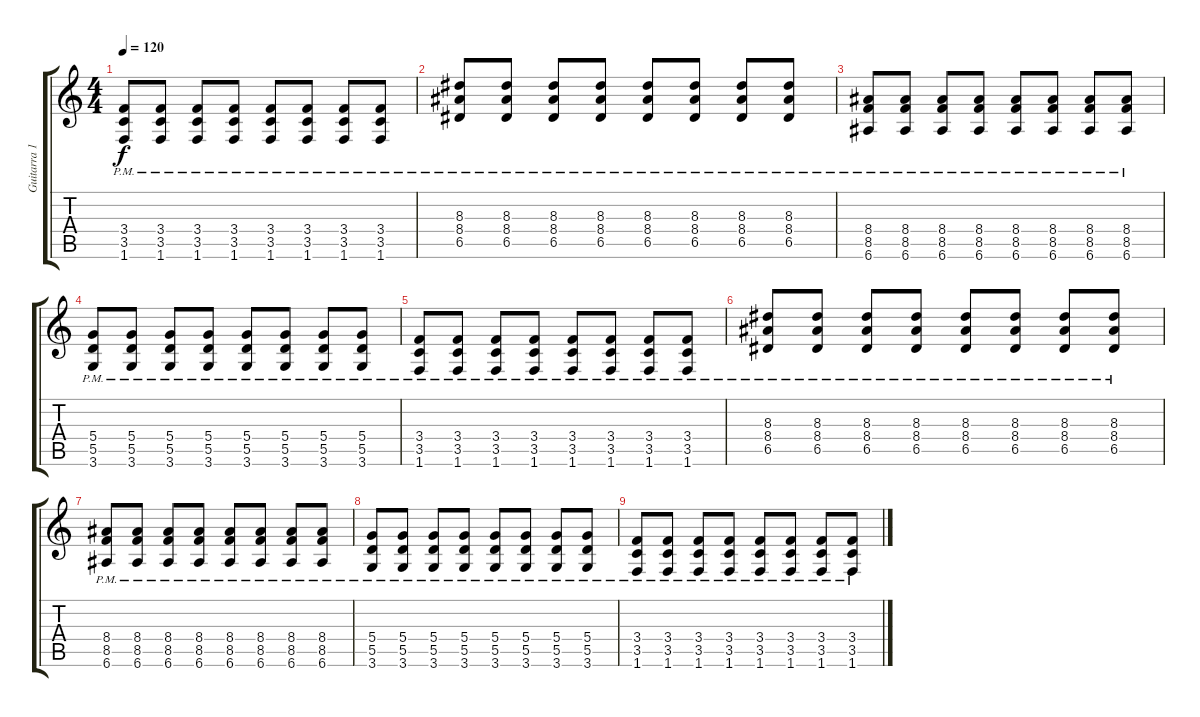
\track ("Guitarra 1" "Guitarra 1") {instrument overdrivenguitar}
\staff {score tabs}
\tuning (E4 B3 G3 D3 A2 E2) {hide}
\ts (4 4)
\tempo 120
\clef g2
\ks c
(3.4{pm} 3.5{pm} 1.6{pm}).8{dy f} (3.4{pm} 3.5{pm} 1.6{pm}).8 (3.4{pm} 3.5{pm} 1.6{pm}).8 (3.4{pm} 3.5{pm} 1.6{pm}).8 (3.4{pm} 3.5{pm} 1.6{pm}).8 (3.4{pm} 3.5{pm} 1.6{pm}).8 (3.4{pm} 3.5{pm} 1.6{pm}).8 (3.4{pm} 3.5{pm} 1.6{pm}).8 |
(8.3{pm} 8.4{pm} 6.5{pm}).8 (8.3{pm} 8.4{pm} 6.5{pm}).8 (8.3{pm} 8.4{pm} 6.5{pm}).8 (8.3{pm} 8.4{pm} 6.5{pm}).8 (8.3{pm} 8.4{pm} 6.5{pm}).8 (8.3{pm} 8.4{pm} 6.5{pm}).8 (8.3{pm} 8.4{pm} 6.5{pm}).8 (8.3{pm} 8.4{pm} 6.5{pm}).8 |
(8.4{pm} 8.5{pm} 6.6{pm}).8 (8.4{pm} 8.5{pm} 6.6{pm}).8 (8.4{pm} 8.5{pm} 6.6{pm}).8 (8.4{pm} 8.5{pm} 6.6{pm}).8 (8.4{pm} 8.5{pm} 6.6{pm}).8 (8.4{pm} 8.5{pm} 6.6{pm}).8 (8.4{pm} 8.5{pm} 6.6{pm}).8 (8.4{pm} 8.5{pm} 6.6{pm}).8 |
(5.4{pm} 5.5{pm} 3.6{pm}).8 (5.4{pm} 5.5{pm} 3.6{pm}).8 (5.4{pm} 5.5{pm} 3.6{pm}).8 (5.4{pm} 5.5{pm} 3.6{pm}).8 (5.4{pm} 5.5{pm} 3.6{pm}).8 (5.4{pm} 5.5{pm} 3.6{pm}).8 (5.4{pm} 5.5{pm} 3.6{pm}).8 (5.4{pm} 5.5{pm} 3.6{pm}).8 |
(3.4{pm} 3.5{pm} 1.6{pm}).8{volume 7 instrument overdrivenguitar} (3.4{pm} 3.5{pm} 1.6{pm}).8 (3.4{pm} 3.5{pm} 1.6{pm}).8 (3.4{pm} 3.5{pm} 1.6{pm}).8 (3.4{pm} 3.5{pm} 1.6{pm}).8 (3.4{pm} 3.5{pm} 1.6{pm}).8 (3.4{pm} 3.5{pm} 1.6{pm}).8 (3.4{pm} 3.5{pm} 1.6{pm}).8 |
(8.3{pm} 8.4{pm} 6.5{pm}).8 (8.3{pm} 8.4{pm} 6.5{pm}).8 (8.3{pm} 8.4{pm} 6.5{pm}).8 (8.3{pm} 8.4{pm} 6.5{pm}).8 (8.3{pm} 8.4{pm} 6.5{pm}).8 (8.3{pm} 8.4{pm} 6.5{pm}).8 (8.3{pm} 8.4{pm} 6.5{pm}).8 (8.3{pm} 8.4{pm} 6.5{pm}).8 |
(8.4{pm} 8.5{pm} 6.6{pm}).8 (8.4{pm} 8.5{pm} 6.6{pm}).8 (8.4{pm} 8.5{pm} 6.6{pm}).8 (8.4{pm} 8.5{pm} 6.6{pm}).8 (8.4{pm} 8.5{pm} 6.6{pm}).8 (8.4{pm} 8.5{pm} 6.6{pm}).8 (8.4{pm} 8.5{pm} 6.6{pm}).8 (8.4{pm} 8.5{pm} 6.6{pm}).8 |
(5.4{pm} 5.5{pm} 3.6{pm}).8 (5.4{pm} 5.5{pm} 3.6{pm}).8 (5.4{pm} 5.5{pm} 3.6{pm}).8 (5.4{pm} 5.5{pm} 3.6{pm}).8 (5.4{pm} 5.5{pm} 3.6{pm}).8 (5.4{pm} 5.5{pm} 3.6{pm}).8 (5.4{pm} 5.5{pm} 3.6{pm}).8 (5.4{pm} 5.5{pm} 3.6{pm}).8 |
(3.4{pm} 3.5{pm} 1.6{pm}).8 (3.4{pm} 3.5{pm} 1.6{pm}).8 (3.4{pm} 3.5{pm} 1.6{pm}).8 (3.4{pm} 3.5{pm} 1.6{pm}).8 (3.4{pm} 3.5{pm} 1.6{pm}).8 (3.4{pm} 3.5{pm} 1.6{pm}).8 (3.4{pm} 3.5{pm} 1.6{pm}).8 (3.4{pm} 3.5{pm} 1.6{pm}).8{volume 13 instrument overdrivenguitar}
